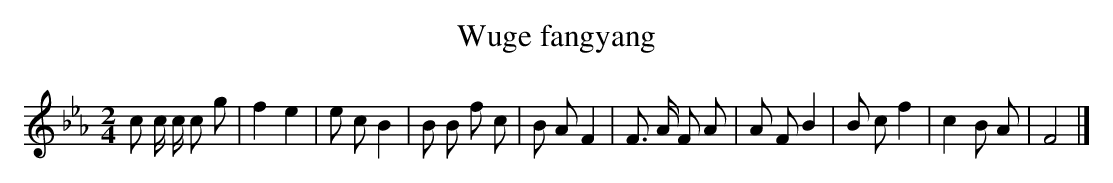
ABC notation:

X:1
T: Wuge fangyang
L: 1/8
M: 2/4
K: Eb
c c/ c/ c g [I:setbarnb 1]|
f2e2 |
e cB2 |
B B f c |
B AF2 |
F> A F A |
A FB2 |
B cf2 |
c2B A |
F4 |]
